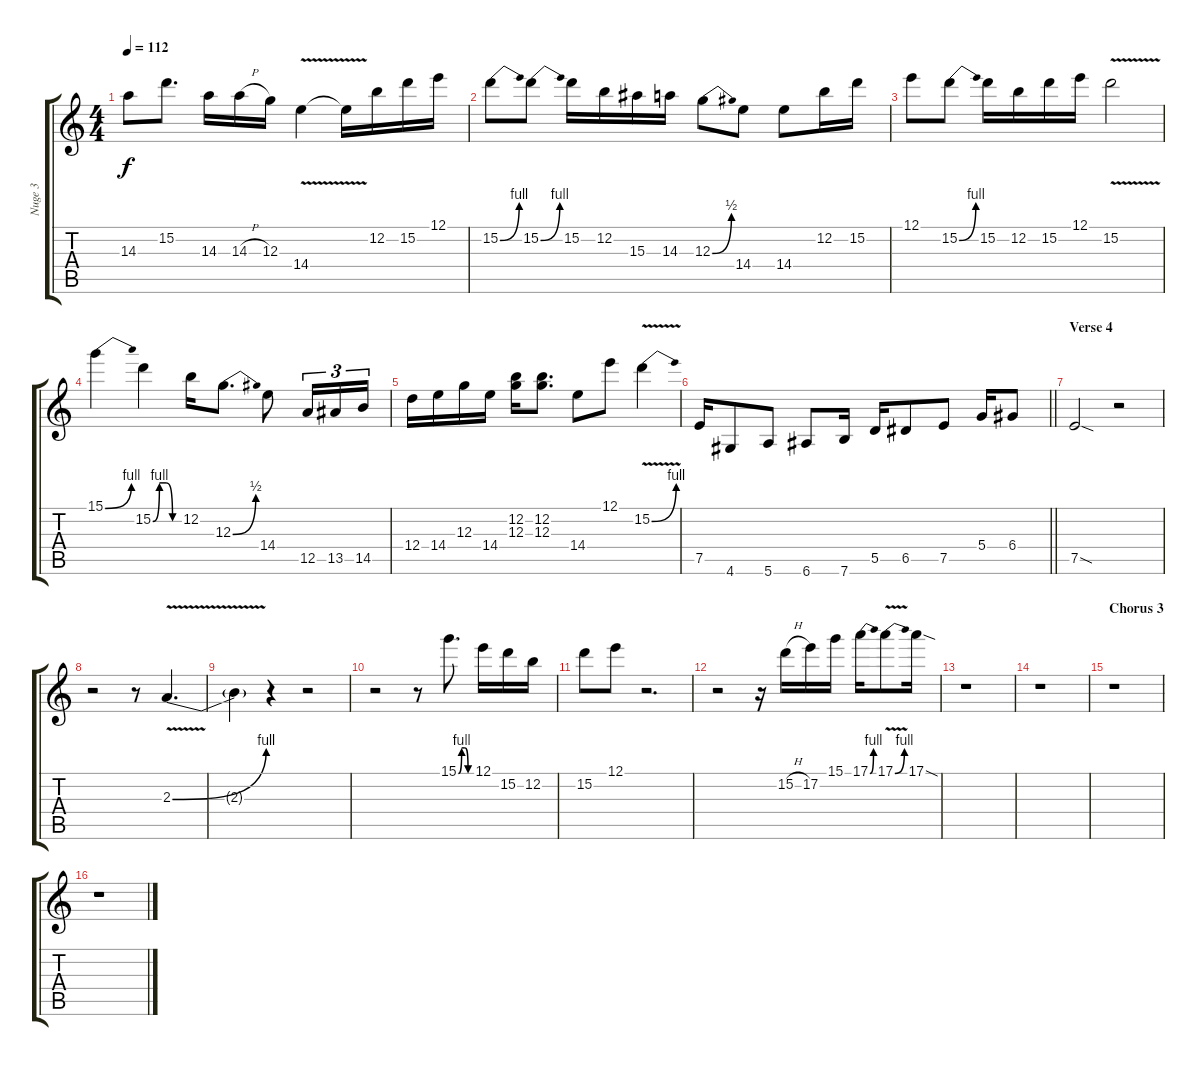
\track ("Nuge 3" "Nuge 3") {instrument overdrivenguitar}
\staff {score tabs}
\tuning (E4 B3 G3 D3 A2 E2) {hide}
\ts (4 4)
\tempo 112
\clef g2
\ks c
14.3{t}.8{dy f} 15.2.8{d} 14.3.16 14.3{h}.16 12.3.16 14.4{v}.4 14.4{t}.16 12.2.16 15.2.16 12.1.16 |
15.2{be (bend 0 0 60 4)}.8 15.2{be (bend 0 0 60 4)}.8 15.2.16 12.2.16 15.3.16 14.3.16 12.3{be (bend 0 0 60 2)}.8 14.4.8 14.4.8 12.2.16 15.2.16 |
12.1.8 15.2{be (bend 0 0 60 4)}.8 15.2.16 12.2.16 15.2.16 12.1.16 15.2{v}.2 |
15.1{be (bend 0 0 60 4)}.4 15.2{be (custom 0 0 15 4 30 4 45 0 60 0)}.4 12.2.16 12.3{be (bend 0 0 60 2)}.8{d} 14.4.8 12.5.16{tu (3 2)} 13.5.16{tu (3 2)} 14.5.16{tu (3 2)} |
12.4.16 14.4.16 12.3.16 14.4.16 (12.2 12.3).16 (12.2 12.3).8{d} 14.4.8 12.1.8 15.2{be (bend 0 0 60 4) v}.4 |
\barLineRight lightlight
7.5.16 4.6.8 5.6.8 6.6.8 7.6.16 5.5.16 6.5.8 7.5.8 5.4.16 6.4.8 |
\section ("" "Verse 4")
7.5{sod}.2 r.2 |
r.2 r.8 2.3{be (bend 0 0 60 4) v}.4{d} |
2.3{t}.4 r.4 r.2 |
r.2 r.8 15.1{be (custom 0 0 15 4 30 4 45 0 60 0)}.8{d} 12.1.16 15.2.16 12.2.16 |
15.2.8 12.1.8 r.2{d} |
r.2 r.16 15.2{h}.16 17.2.16 15.1.16 17.1{be (bend 0 0 60 4)}.16 17.1{be (bend 0 0 60 4) v}.8 17.1{sod}.16 |
r.1 |
r.1 |
\section ("" "Chorus 3")
r.1 |
r.1
